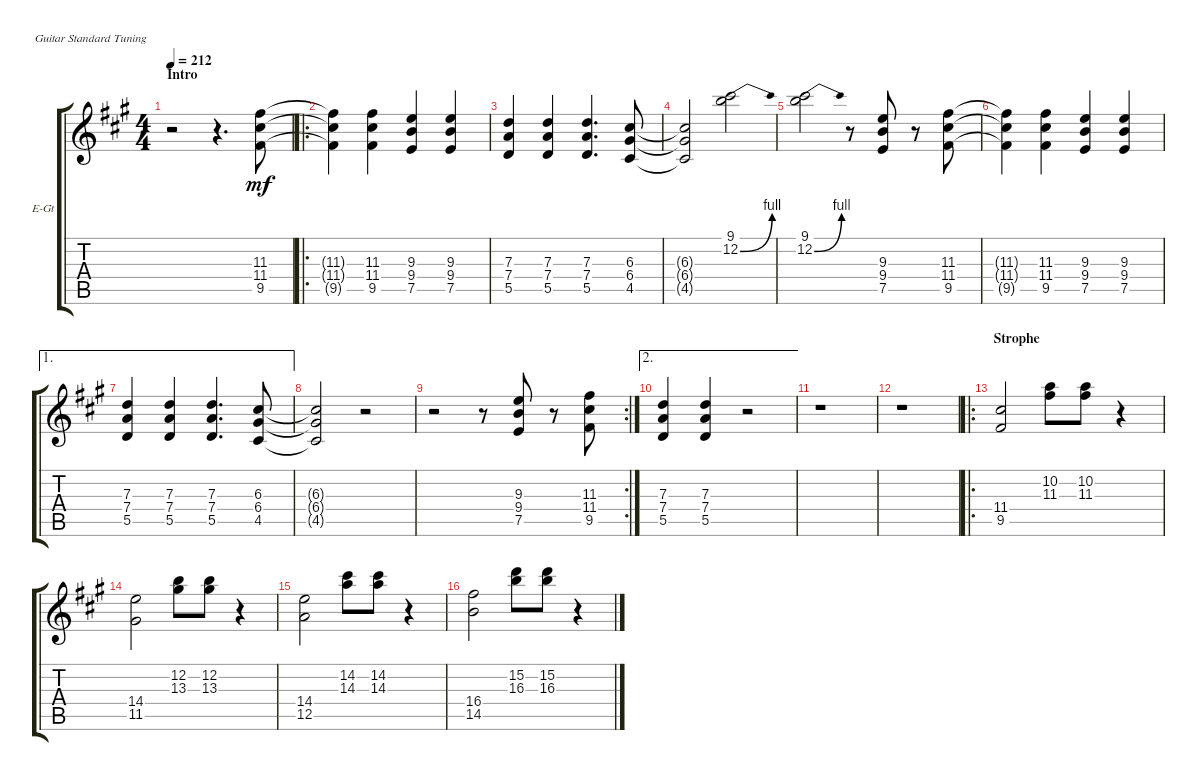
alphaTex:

\defaultSystemsLayout 4
\bracketExtendMode groupsimilarinstruments
\firstSystemTrackNameOrientation horizontal
\otherSystemsTrackNameOrientation horizontal
\track ("Electric Guitar" "E-Gt") {instrument overdrivenguitar}
\staff {score tabs}
\tuning (E4 B3 G3 D3 A2 E2)
\ts (4 4)
\section ("" "Intro")
\tempo 212
\clef g2
\ks f#minor
r.2{dy mf instrument overdrivenguitar} r.4{d} (9.5 11.4 11.3).8 |
\ro
(9.5{t} 11.4{t} 11.3{t}).4 (9.5 11.3 11.4).4 (7.5 9.4 9.3).4 (7.5 9.3 9.4).4 |
(5.5 7.4 7.3).4 (5.5 7.4 7.3).4 (5.5 7.3 7.4).4{d} (4.5 6.4 6.3).8 |
(4.5{t} 6.3{t} 6.4{t}).2 (12.2{be (bend 0 0 15 4)} 9.1).2 |
(12.2{be (bend 0 0 15 4)} 9.1).2 r.8 (7.5 9.4 9.3).8 r.8 (9.5 11.4 11.3).8 |
(9.5{t} 11.4{t} 11.3{t}).4 (9.5 11.3 11.4).4 (7.5 9.4 9.3).4 (7.5 9.3 9.4).4 |
\ae 1
(5.5 7.4 7.3).4 (5.5 7.4 7.3).4 (5.5 7.3 7.4).4{d} (4.5 6.4 6.3).8 |
(4.5{t} 6.3{t} 6.4{t}).2 r.2 |
\rc 2
r.2 r.8 (7.5 9.4 9.3).8 r.8 (9.5 11.4 11.3).8 |
\ae 2
(5.5 7.4 7.3).4 (5.5 7.4 7.3).4 r.2 |
r.1 |
r.1 |
\ro
\section ("" "Strophe")
(9.5 11.4).2 (11.3 10.2).8 (11.3 10.2).8 r.4 |
(11.5 14.4).2 (13.3 12.2).8 (13.3 12.2).8 r.4 |
(12.5 14.4).2 (14.3 14.2).8 (14.3 14.2).8 r.4 |
(14.5 16.4).2 (16.3 15.2).8 (15.2 16.3).8 r.4
